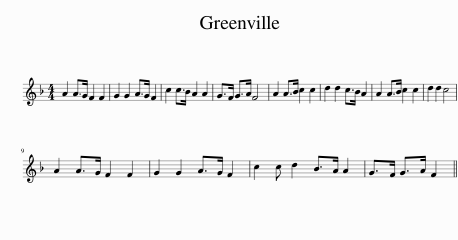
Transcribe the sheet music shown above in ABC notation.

X:1
L:1/8
M:4/4
I:linebreak $
K:F
V:1 treble
V:1
 A2 A>G F2 F2 | G2 G2 A>G F2 | c2 c>B A2 A2 | G>F G>A F4 | A2 A>B c2 c2 | %5
 d2 d2 c>B A2 | A2 A>B c2 c2 | d2 d2 c4 |$ A2 A>G F2 F2 | G2 G2 A>G F2 | %10
 c2 c d2 B>A A2 | G>F G>A F2 || %12
